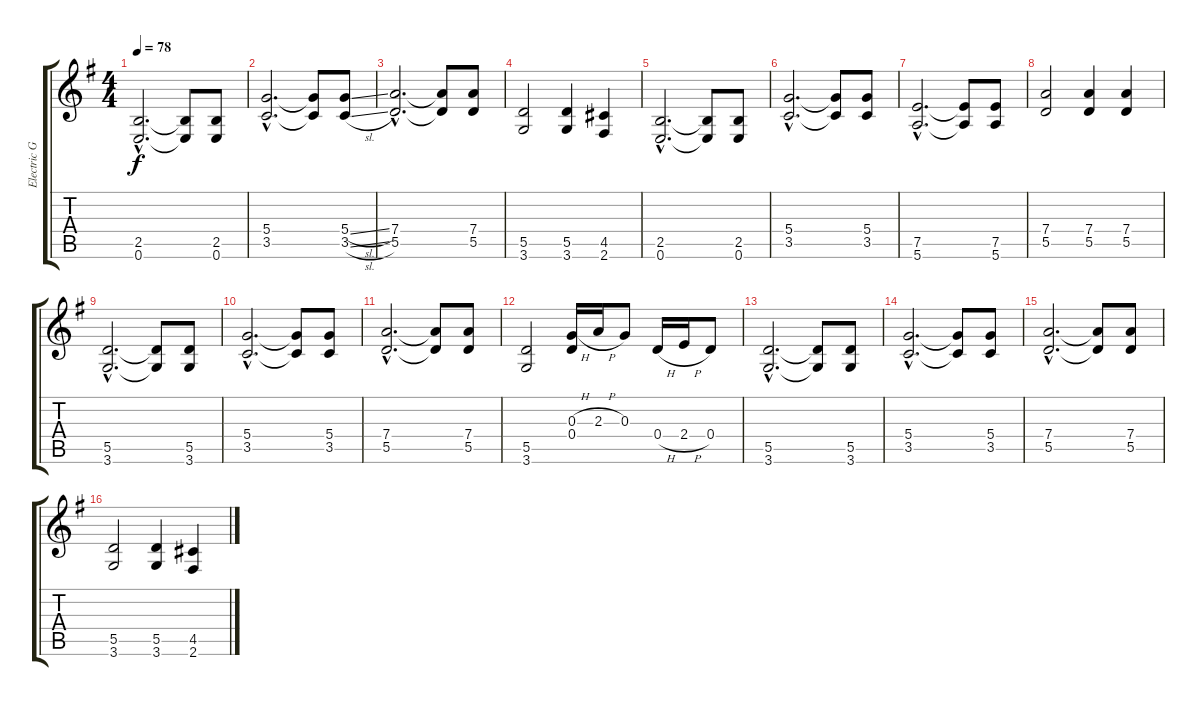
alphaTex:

\track ("Electric Guitar" "Electric G") {instrument distortionguitar}
\staff {score tabs}
\tuning (E4 B3 G3 D3 A2 E2) {hide}
\ts (4 4)
\tempo 78
\clef g2
\ks g
(2.5{hac} 0.6{hac}).2{d dy f} (2.5{t} 0.6{t}).8 (2.5 0.6).8 |
(5.4{hac} 3.5{hac}).2{d} (5.4{t} 3.5{t}).8 (5.4{sl} 3.5{sl}).8 |
(7.4{hac} 5.5{hac}).2{d} (7.4{t} 5.5{t}).8 (7.4 5.5).8 |
(5.5 3.6).2 (5.5 3.6).4 (4.5 2.6).4 |
(2.5{hac} 0.6{hac}).2{d} (2.5{t} 0.6{t}).8 (2.5 0.6).8 |
(5.4{hac} 3.5{hac}).2{d} (5.4{t} 3.5{t}).8 (5.4 3.5).8 |
(7.5{hac} 5.6{hac}).2{d} (7.5{t} 5.6{t}).8 (7.5 5.6).8 |
(7.4 5.5).2 (7.4 5.5).4 (7.4 5.5).4 |
(5.5{hac} 3.6{hac}).2{d} (5.5{t} 3.6{t}).8 (5.5 3.6).8 |
(5.4{hac} 3.5{hac}).2{d} (5.4{t} 3.5{t}).8 (5.4 3.5).8 |
(7.4{hac} 5.5{hac}).2{d} (7.4{t} 5.5{t}).8 (7.4 5.5).8 |
(5.5 3.6).2 (0.3{h} 0.4).16 2.3{h}.16 0.3.8 0.4{h}.16 2.4{h}.16 0.4.8 |
(5.5{hac} 3.6{hac}).2{d} (5.5{t} 3.6{t}).8 (5.5 3.6).8 |
(5.4{hac} 3.5{hac}).2{d} (5.4{t} 3.5{t}).8 (5.4 3.5).8 |
(7.4{hac} 5.5{hac}).2{d} (7.4{t} 5.5{t}).8 (7.4 5.5).8 |
(5.5 3.6).2 (5.5 3.6).4 (4.5 2.6).4
